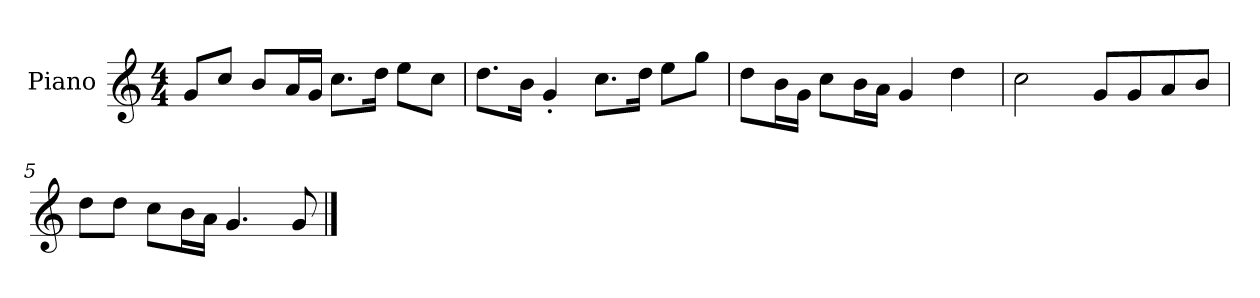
**kern
*part1
*staff1
*I"Piano
*I'P-no
*clefG2
*k[]
*M4/4
*MM90
=1
8g/L
8cc/J
8b/L
16a/L
16g/JJ
8.cc\L
16dd\Jk
8ee\L
8cc\J
=2
8.dd\L
16b\Jk
4g'/
8.cc\L
16dd\Jk
8ee\L
8gg\J
=3
8dd\L
16b\L
16g\JJ
8cc\L
16b\L
16a\JJ
4g/
4dd\
=4
2cc\
8g/L
8g/
8a/
8b/J
=5
8dd\L
8dd\J
8cc\L
16b\L
16a\JJ
4.g/
8g/
==
*-
